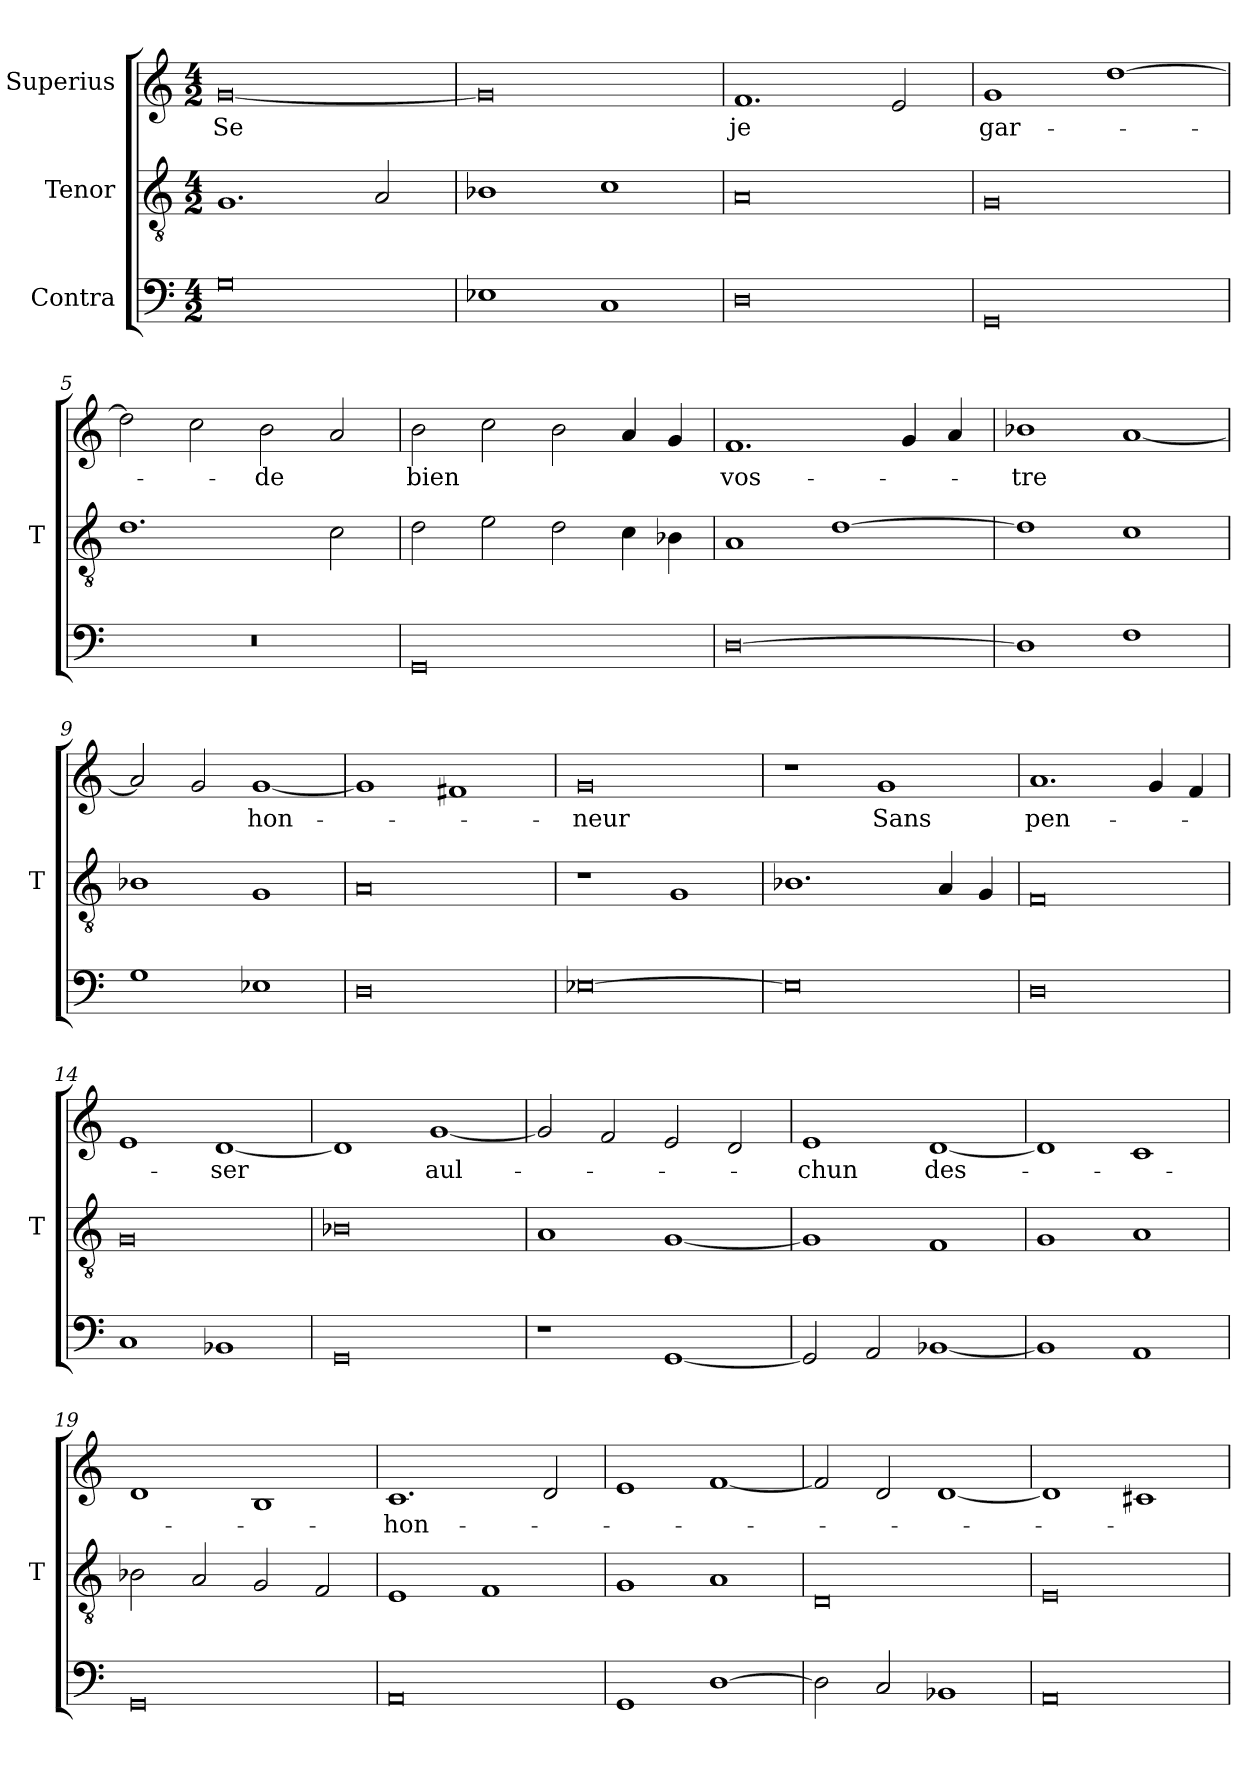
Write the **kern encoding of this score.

**kern	**kern	**kern	**text
*part3	*part2	*part1	*part1
*staff3	*staff2	*staff1	*staff1
*I"Contra	*I"Tenor	*I"Superius	*
*	*I'T	*	*
*clefF4	*clefGv2	*clefG2	*
*M4/2	*M4/2	*M4/2	*
=1	=1	=1	=1
0G	1.G	[0g	-Se
.	2A	.	.
=2	=2	=2	=2
1E-X	1B-X	0g]	.
1C	1c	.	.
=3	=3	=3	=3
0D	0A	1.f	-je
.	.	2e	.
=4	=4	=4	=4
0GG	0G	1g	gar-
.	.	[1dd	.
=5	=5	=5	=5
0r	1.d	2dd]	.
.	.	2cc	.
.	.	2b	-de
.	2c	2a	.
=6	=6	=6	=6
0GG	2d	2b	-bien
.	2e	2cc	.
.	2d	2b	.
.	4c	4a	.
.	4B-X	4g	.
=7	=7	=7	=7
[0D	1A	1.f	vos-
.	[1d	.	.
.	.	4g	.
.	.	4a	.
=8	=8	=8	=8
1D]	1d]	1b-X	-tre
1F	1c	[1a	.
=9	=9	=9	=9
1G	1B-X	2a]	.
.	.	2g	.
1E-X	1G	[1g	hon-
=10	=10	=10	=10
0D	0A	1g]	.
.	.	1f#X	.
=11	=11	=11	=11
[0E-X	1r	0g	-neur
.	1G	.	.
=12	=12	=12	=12
0E-]	1.B-X	1r	.
.	.	1g	-Sans
.	4A	.	.
.	4G	.	.
=13	=13	=13	=13
0D	0F	1.a	pen-
.	.	4g	.
.	.	4f	.
=14	=14	=14	=14
1C	0G	1e	.
1BB-X	.	[1d	-ser
=15	=15	=15	=15
0GG	0B-X	1d]	.
.	.	[1g	aul-
=16	=16	=16	=16
1r	1A	2g]	.
.	.	2f	.
[1GG	[1G	2e	.
.	.	2d	.
=17	=17	=17	=17
2GG]	1G]	1e	-chun
2AA	.	.	.
[1BB-X	1F	[1d	des-
=18	=18	=18	=18
1BB-]	1G	1d]	.
1AA	1A	1c	.
=19	=19	=19	=19
0GG	2B-X	1d	.
.	2A	.	.
.	2G	1B	.
.	2F	.	.
=20	=20	=20	=20
0AA	1E	1.c	-hon-
.	1F	.	.
.	.	2d	.
=21	=21	=21	=21
1GG	1G	1e	.
[1D	1A	[1f	.
=22	=22	=22	=22
2D]	0D	2f]	.
2C	.	2d	.
1BB-X	.	[1d	.
=23	=23	=23	=23
0AA	0E	1d]	.
.	.	1c#X	.
=	=	=	=
*-	*-	*-	*-
